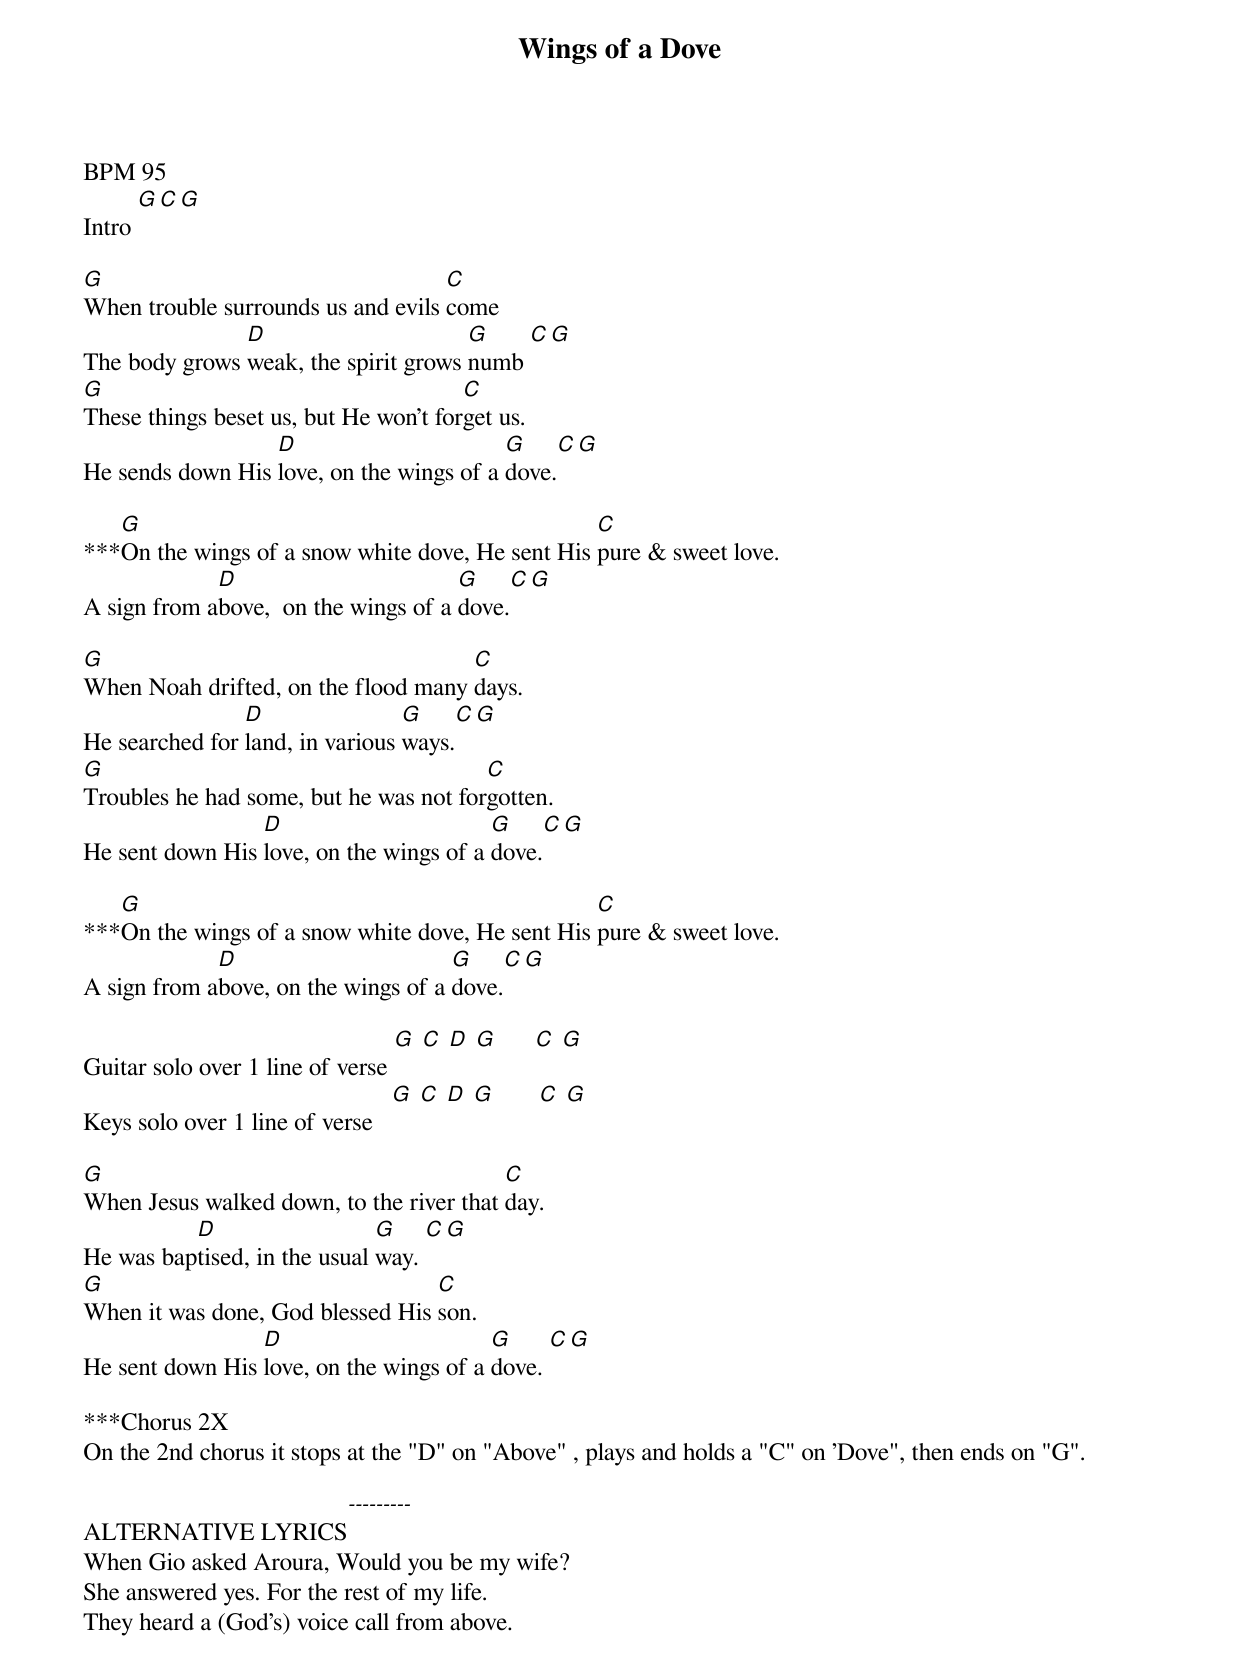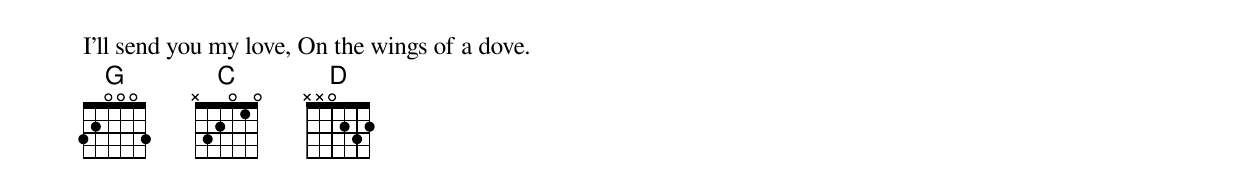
{title:Wings of a Dove}
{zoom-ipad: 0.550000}
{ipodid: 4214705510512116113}
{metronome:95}
BPM 95
Intro [G][C][G]

[G]When trouble surrounds us and evils [C]come
The body grows [D]weak, the spirit grows [G]numb [C][G]
[G]These things beset us, but He won't for[C]get us.
He sends down His [D]love, on the wings of a [G]dove.[C][G]

***[G]On the wings of a snow white dove, He sent His [C]pure & sweet love.
A sign from a[D]bove,  on the wings of a [G]dove.[C][G]

[G]When Noah drifted, on the flood many [C]days.
He searched for [D]land, in various [G]ways.[C][G]
[G]Troubles he had some, but he was not for[C]gotten.
He sent down His [D]love, on the wings of a [G]dove.[C][G]

***[G]On the wings of a snow white dove, He sent His [C]pure & sweet love.
A sign from a[D]bove, on the wings of a [G]dove.[C][G]

Guitar solo over 1 line of verse [G] [C] [D] [G]      [C] [G]
Keys solo over 1 line of verse   [G] [C] [D] [G]       [C] [G]

[G]When Jesus walked down, to the river that [C]day.
He was bap[D]tised, in the usual [G]way. [C][G]
[G]When it was done, God blessed His [C]son.
He sent down His [D]love, on the wings of a [G]dove. [C][G]

***Chorus 2X
On the 2nd chorus it stops at the "D" on "Above" , plays and holds a "C" on 'Dove", then ends on "G".

ALTERNATIVE LYRICS[---------]
When Gio asked Aroura, Would you be my wife?
She answered yes. For the rest of my life.
They heard a (God's) voice call from above.
I'll send you my love, On the wings of a dove.
